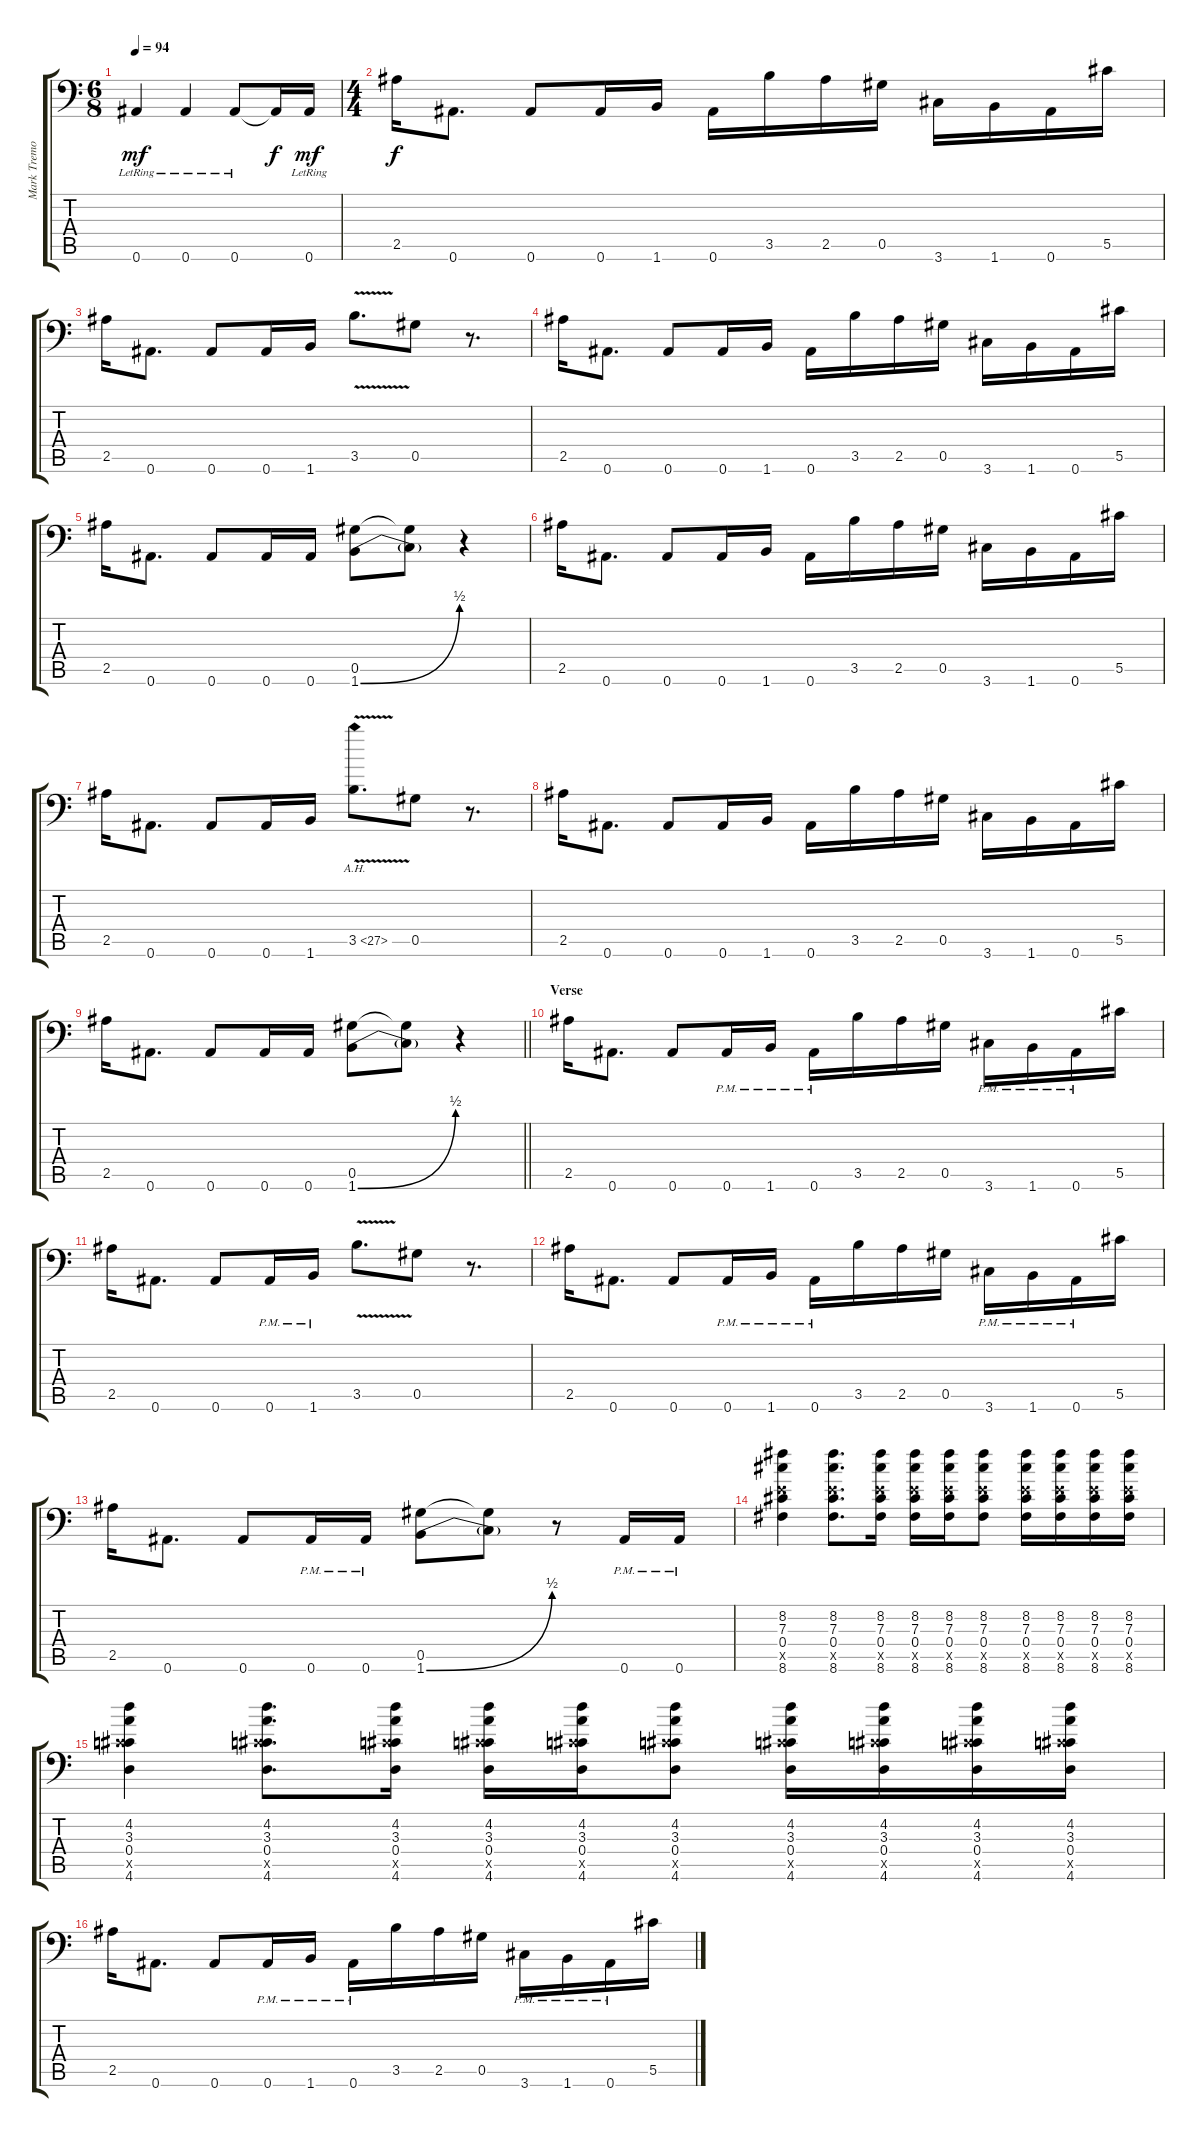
\track ("Mark Tremonti" "Mark Tremo") {instrument distortionguitar}
\staff {score tabs}
\tuning (Eb4 Bb3 Gb3 Db3 Ab2 Bb1) {hide}
\ts (6 8)
\tempo 94
\clef f4
\ks c
0.6{lr}.4{dy mf} 0.6{lr}.4 0.6{lr}.8 0.6{t}.16{dy f} 0.6{lr}.16{dy mf} |
\ts (4 4)
2.5.16{dy f} 0.6.8{d} 0.6.8 0.6.16 1.6.16 0.6.16 3.5.16 2.5.16 0.5.16 3.6.16 1.6.16 0.6.16 5.5.16 |
2.5.16 0.6.8{d} 0.6.8 0.6.16 1.6.16 3.5{v}.8{d} 0.5.8 r.8{d} |
2.5.16 0.6.8{d} 0.6.8 0.6.16 1.6.16 0.6.16 3.5.16 2.5.16 0.5.16 3.6.16 1.6.16 0.6.16 5.5.16 |
2.5.16 0.6.8{d} 0.6.8 0.6.16 0.6.16 (0.5 1.6{be (bend 0 0 60 2)}).8 (0.5{t} 1.6{t}).8 r.4 |
2.5.16 0.6.8{d} 0.6.8 0.6.16 1.6.16 0.6.16 3.5.16 2.5.16 0.5.16 3.6.16 1.6.16 0.6.16 5.5.16 |
2.5.16 0.6.8{d} 0.6.8 0.6.16 1.6.16 3.5{ah 24 v}.8{d} 0.5.8 r.8{d} |
2.5.16 0.6.8{d} 0.6.8 0.6.16 1.6.16 0.6.16 3.5.16 2.5.16 0.5.16 3.6.16 1.6.16 0.6.16 5.5.16 |
\barLineRight lightlight
2.5.16 0.6.8{d} 0.6.8 0.6.16 0.6.16 (0.5 1.6{be (bend 0 0 60 2)}).8 (0.5{t} 1.6{t}).8 r.4 |
\section ("" "Verse")
2.5.16 0.6.8{d} 0.6.8 0.6{pm}.16 1.6{pm}.16 0.6{pm}.16 3.5.16 2.5.16 0.5.16 3.6{pm}.16 1.6{pm}.16 0.6{pm}.16 5.5.16 |
2.5.16 0.6.8{d} 0.6.8 0.6{pm}.16 1.6{pm}.16 3.5{v}.8{d} 0.5.8 r.8{d} |
2.5.16 0.6.8{d} 0.6.8 0.6{pm}.16 1.6{pm}.16 0.6{pm}.16 3.5.16 2.5.16 0.5.16 3.6{pm}.16 1.6{pm}.16 0.6{pm}.16 5.5.16 |
2.5.16 0.6.8{d} 0.6.8 0.6{pm}.16 0.6{pm}.16 (0.5 1.6{be (bend 0 0 60 2)}).8 (0.5{t} 1.6{t}).8 r.8 0.6{pm}.16 0.6{pm}.16 |
(8.2 7.3 0.4 8.5{x} 8.6).4 (8.2 7.3 0.4 8.5{x} 8.6).8{d} (8.2 7.3 0.4 8.5{x} 8.6).16 (8.2 7.3 0.4 8.5{x} 8.6).16 (8.2 7.3 0.4 8.5{x} 8.6).16 (8.2 7.3 0.4 8.5{x} 8.6).8 (8.2 7.3 0.4 8.5{x} 8.6).16 (8.2 7.3 0.4 8.5{x} 8.6).16 (8.2 7.3 0.4 8.5{x} 8.6).16 (8.2 7.3 0.4 8.5{x} 8.6).16 |
(4.2 3.3 0.4 4.5{x} 4.6).4 (4.2 3.3 0.4 4.5{x} 4.6).8{d} (4.2 3.3 0.4 4.5{x} 4.6).16 (4.2 3.3 0.4 4.5{x} 4.6).16 (4.2 3.3 0.4 4.5{x} 4.6).16 (4.2 3.3 0.4 4.5{x} 4.6).8 (4.2 3.3 0.4 4.5{x} 4.6).16 (4.2 3.3 0.4 4.5{x} 4.6).16 (4.2 3.3 0.4 4.5{x} 4.6).16 (4.2 3.3 0.4 4.5{x} 4.6).16 |
2.5.16 0.6.8{d} 0.6.8 0.6{pm}.16 1.6{pm}.16 0.6{pm}.16 3.5.16 2.5.16 0.5.16 3.6{pm}.16 1.6{pm}.16 0.6{pm}.16 5.5.16
